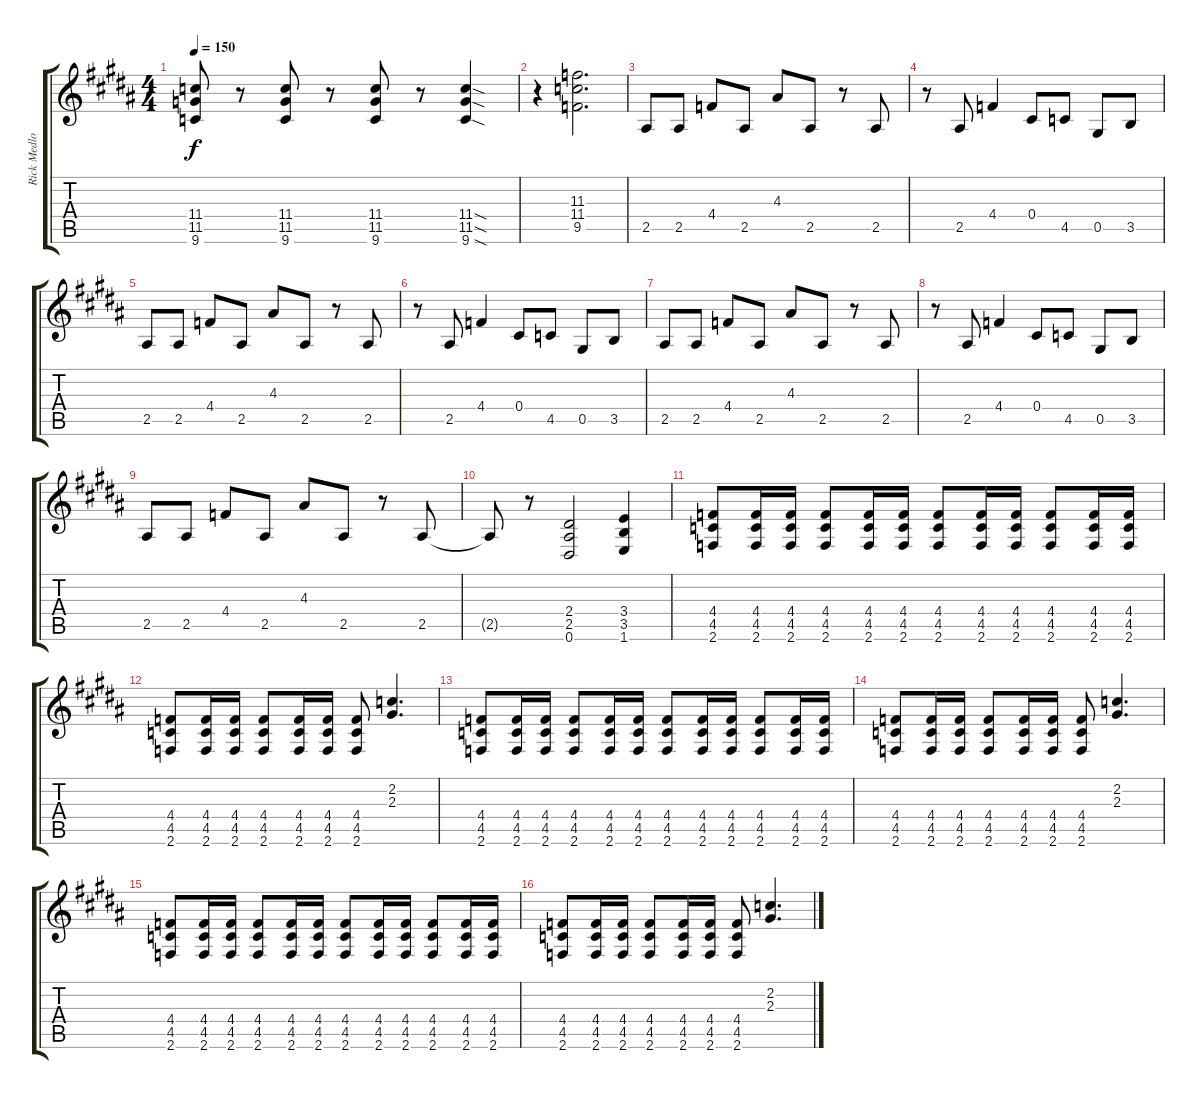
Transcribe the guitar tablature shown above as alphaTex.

\track ("Rick Medlocke Guitar" "Rick Medlo") {instrument overdrivenguitar}
\staff {score tabs}
\tuning (Eb4 Bb3 Gb3 Db3 Ab2 Eb2) {hide}
\ts (4 4)
\tempo 150
\clef g2
\ks b
(11.4 11.5 9.6).8{dy f} r.8 (11.4 11.5 9.6).8 r.8 (11.4 11.5 9.6).8 r.8 (11.4{sod} 11.5{sod} 9.6{sod}).4 |
r.4 (11.3 11.4 9.5).2{d} |
2.5.8 2.5.8 4.4.8 2.5.8 4.3.8 2.5.8 r.8 2.5.8 |
r.8 2.5.8 4.4.4 0.4.8 4.5.8 0.5.8 3.5.8 |
2.5.8 2.5.8 4.4.8 2.5.8 4.3.8 2.5.8 r.8 2.5.8 |
r.8 2.5.8 4.4.4 0.4.8 4.5.8 0.5.8 3.5.8 |
2.5.8 2.5.8 4.4.8 2.5.8 4.3.8 2.5.8 r.8 2.5.8 |
r.8 2.5.8 4.4.4 0.4.8 4.5.8 0.5.8 3.5.8 |
2.5.8 2.5.8 4.4.8 2.5.8 4.3.8 2.5.8 r.8 2.5.8 |
2.5{t}.8 r.8 (2.4 2.5 0.6).2 (3.4 3.5 1.6).4 |
(4.4 4.5 2.6).8 (4.4 4.5 2.6).16 (4.4 4.5 2.6).16 (4.4 4.5 2.6).8 (4.4 4.5 2.6).16 (4.4 4.5 2.6).16 (4.4 4.5 2.6).8 (4.4 4.5 2.6).16 (4.4 4.5 2.6).16 (4.4 4.5 2.6).8 (4.4 4.5 2.6).16 (4.4 4.5 2.6).16 |
(4.4 4.5 2.6).8 (4.4 4.5 2.6).16 (4.4 4.5 2.6).16 (4.4 4.5 2.6).8 (4.4 4.5 2.6).16 (4.4 4.5 2.6).16 (4.4 4.5 2.6).8 (2.2 2.3).4{d} |
(4.4 4.5 2.6).8 (4.4 4.5 2.6).16 (4.4 4.5 2.6).16 (4.4 4.5 2.6).8 (4.4 4.5 2.6).16 (4.4 4.5 2.6).16 (4.4 4.5 2.6).8 (4.4 4.5 2.6).16 (4.4 4.5 2.6).16 (4.4 4.5 2.6).8 (4.4 4.5 2.6).16 (4.4 4.5 2.6).16 |
(4.4 4.5 2.6).8 (4.4 4.5 2.6).16 (4.4 4.5 2.6).16 (4.4 4.5 2.6).8 (4.4 4.5 2.6).16 (4.4 4.5 2.6).16 (4.4 4.5 2.6).8 (2.2 2.3).4{d} |
(4.4 4.5 2.6).8 (4.4 4.5 2.6).16 (4.4 4.5 2.6).16 (4.4 4.5 2.6).8 (4.4 4.5 2.6).16 (4.4 4.5 2.6).16 (4.4 4.5 2.6).8 (4.4 4.5 2.6).16 (4.4 4.5 2.6).16 (4.4 4.5 2.6).8 (4.4 4.5 2.6).16 (4.4 4.5 2.6).16 |
(4.4 4.5 2.6).8 (4.4 4.5 2.6).16 (4.4 4.5 2.6).16 (4.4 4.5 2.6).8 (4.4 4.5 2.6).16 (4.4 4.5 2.6).16 (4.4 4.5 2.6).8 (2.2 2.3).4{d}
